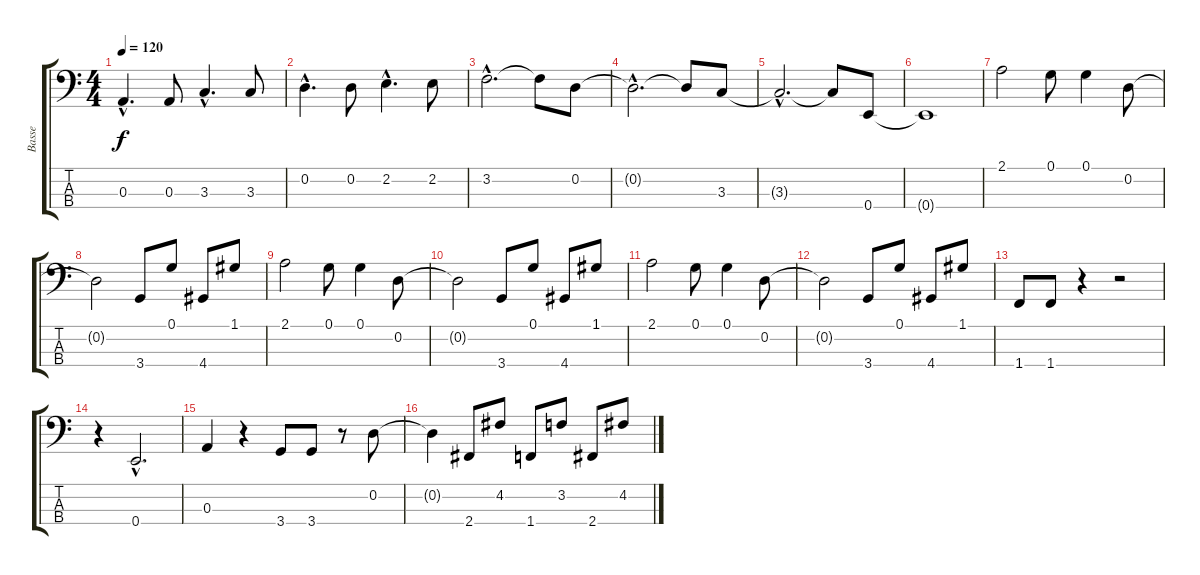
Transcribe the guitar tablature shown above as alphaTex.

\track ("Basse" "Basse") {instrument electricbassfinger}
\staff {score tabs}
\tuning (G2 D2 A1 E1) {hide}
\ts (4 4)
\tempo 120
\clef f4
\ks c
0.3{hac}.4{d dy f} 0.3.8 3.3{hac}.4{d} 3.3.8 |
0.2{hac}.4{d} 0.2.8 2.2{hac}.4{d} 2.2.8 |
3.2{hac}.2{d} 3.2{t}.8 0.2.8 |
0.2{hac t}.2{d} 0.2{t}.8 3.3.8 |
3.3{hac t}.2{d} 3.3{t}.8 0.4.8 |
0.4{t}.1 |
2.1.2 0.1.8 0.1.4 0.2.8 |
0.2{t}.2 3.4.8 0.1.8 4.4.8 1.1.8 |
2.1.2 0.1.8 0.1.4 0.2.8 |
0.2{t}.2 3.4.8 0.1.8 4.4.8 1.1.8 |
2.1.2 0.1.8 0.1.4 0.2.8 |
0.2{t}.2 3.4.8 0.1.8 4.4.8 1.1.8 |
1.4.8 1.4.8 r.4 r.2 |
r.4 0.4{hac}.2{d} |
0.3.4 r.4 3.4.8 3.4.8 r.8 0.2.8 |
0.2{t}.4 2.4.8 4.2.8 1.4.8 3.2.8 2.4.8 4.2.8
